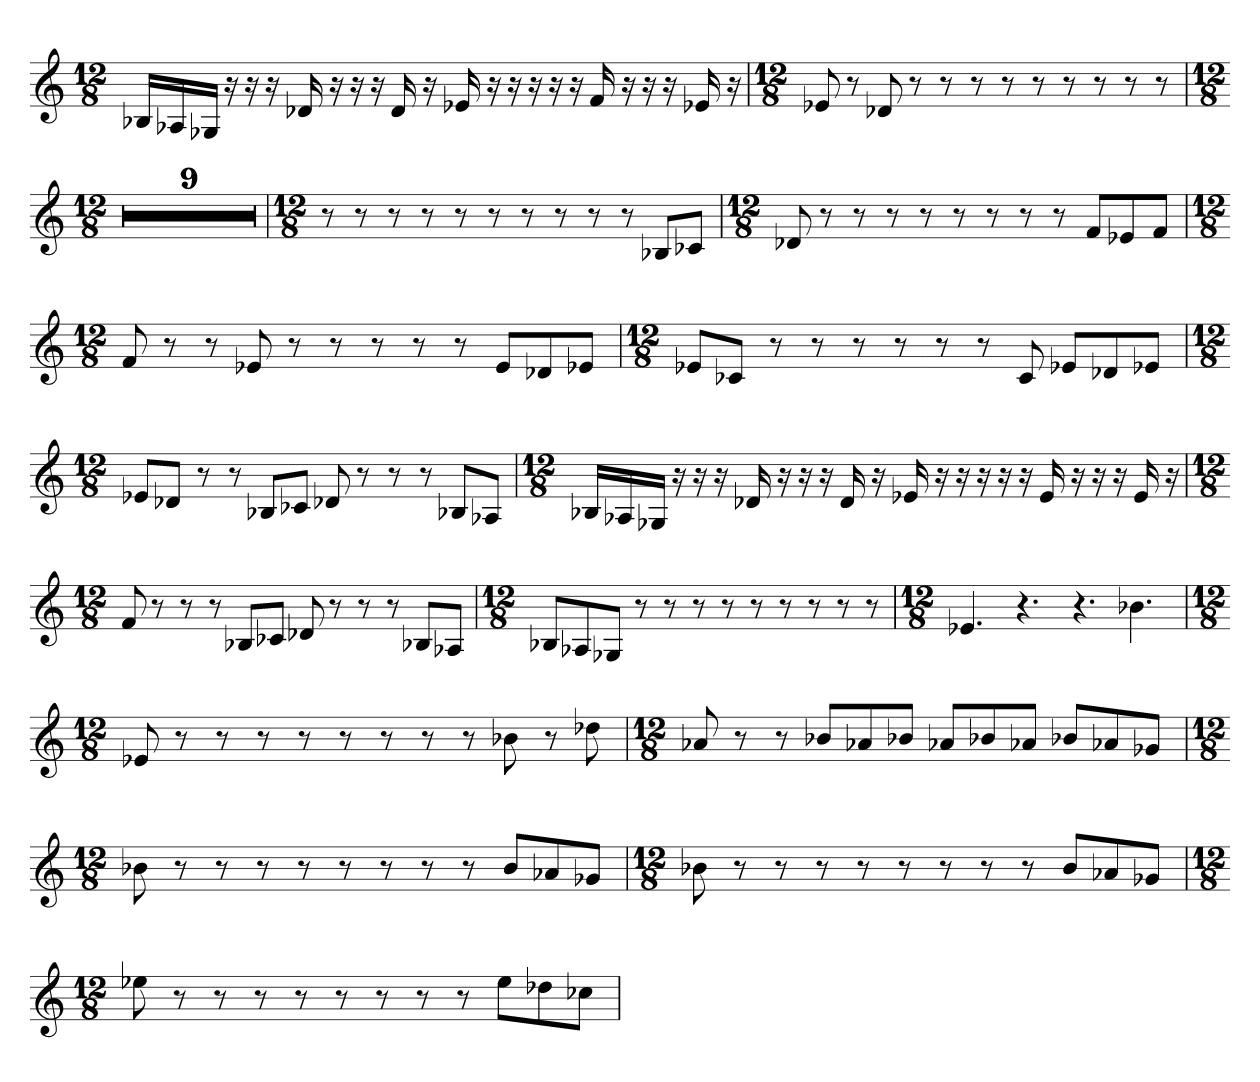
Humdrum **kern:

**kern
*part1
*staff1
*M12/8
=
16B-XLL
16A-X
16G-XJJ
16r
16r
16r
16d-X
16r
16r
16r
16d-
16r
16e-X
16r
16r
16r
16r
16r
16f
16r
16r
16r
16e-X
16r
=
*M12/8
8e-X
8r
8d-X
8r
8r
8r
8r
8r
8r
8r
8r
8r
=
*M12/8
1.r
=
*M12/8
1.r
=
*M12/8
1.r
=
*M12/8
1.r
=
*M12/8
1.r
=
*M12/8
1.r
=
*M12/8
1.r
=
*M12/8
1.r
=
*M12/8
1.r
=
*M12/8
8r
8r
8r
8r
8r
8r
8r
8r
8r
8r
8B-XL
8c-XJ
=
*M12/8
8d-X
8r
8r
8r
8r
8r
8r
8r
8r
8fL
8e-X
8fJ
=
*M12/8
8f
8r
8r
8e-X
8r
8r
8r
8r
8r
8e-L
8d-X
8e-XJ
=
*M12/8
8e-XL
8c-XJ
8r
8r
8r
8r
8r
8r
8c-
8e-XL
8d-X
8e-XJ
=
*M12/8
8e-XL
8d-XJ
8r
8r
8B-XL
8c-XJ
8d-X
8r
8r
8r
8B-XL
8A-XJ
=
*M12/8
16B-XLL
16A-X
16G-XJJ
16r
16r
16r
16d-X
16r
16r
16r
16d-
16r
16e-X
16r
16r
16r
16r
16r
16e-
16r
16r
16r
16e-
16r
=
*M12/8
8f
8r
8r
8r
8B-XL
8c-XJ
8d-X
8r
8r
8r
8B-XL
8A-XJ
=
*M12/8
8B-XL
8A-X
8G-XJ
8r
8r
8r
8r
8r
8r
8r
8r
8r
=
*M12/8
4.e-X
4.r
4.r
4.b-X
=
*M12/8
8e-X
8r
8r
8r
8r
8r
8r
8r
8r
8b-X
8r
8dd-X
=
*M12/8
8a-X
8r
8r
8b-XL
8a-X
8b-XJ
8a-XL
8b-X
8a-XJ
8b-XL
8a-X
8g-XJ
=
*M12/8
8b-X
8r
8r
8r
8r
8r
8r
8r
8r
8b-L
8a-X
8g-XJ
=
*M12/8
8b-X
8r
8r
8r
8r
8r
8r
8r
8r
8b-L
8a-X
8g-XJ
=
*M12/8
8ee-X
8r
8r
8r
8r
8r
8r
8r
8r
8ee-L
8dd-X
8cc-XJ
=
*-
